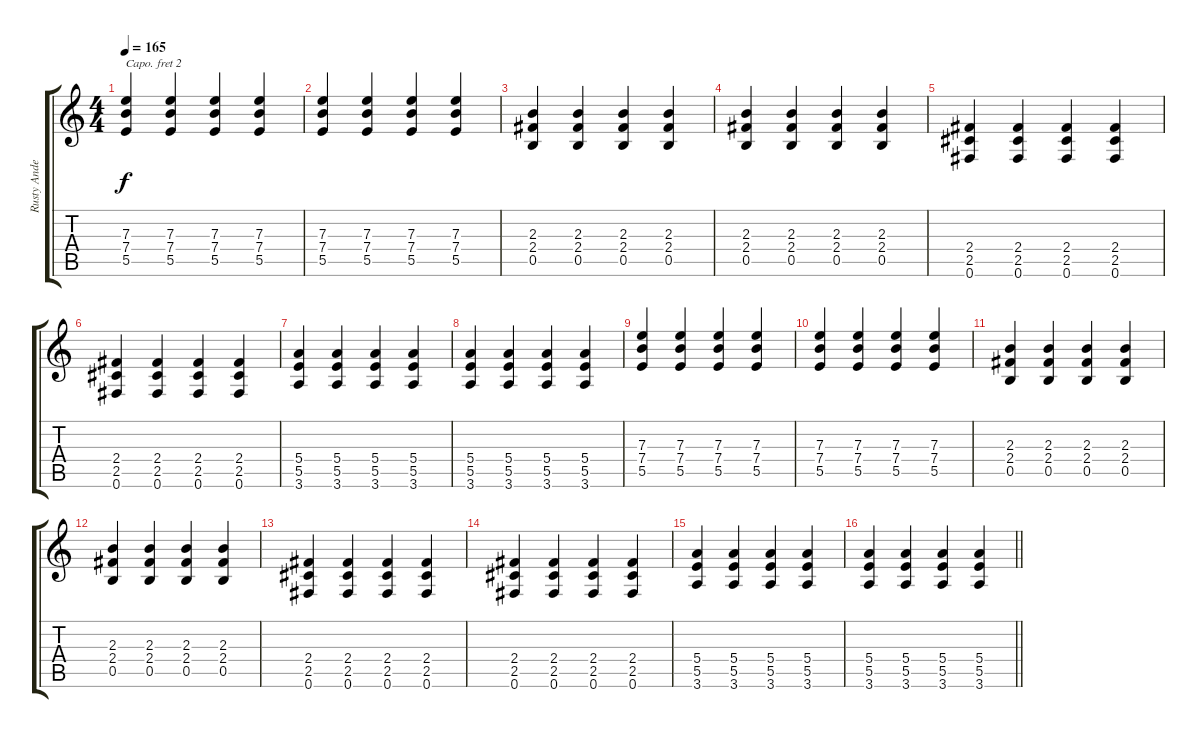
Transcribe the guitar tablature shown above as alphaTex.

\track ("Rusty Anderson" "Rusty Ande") {instrument distortionguitar}
\staff {score tabs}
\capo 2
\tuning (E4 B3 G3 D3 A2 E2) {hide}
\ts (4 4)
\section ("" "")
\tempo 165
\clef g2
\ks c
(7.3 7.4 5.5).4{dy f} (7.3 7.4 5.5).4 (7.3 7.4 5.5).4 (7.3 7.4 5.5).4 |
(7.3 7.4 5.5).4 (7.3 7.4 5.5).4 (7.3 7.4 5.5).4 (7.3 7.4 5.5).4 |
(2.3 2.4 0.5).4 (2.3 2.4 0.5).4 (2.3 2.4 0.5).4 (2.3 2.4 0.5).4 |
(2.3 2.4 0.5).4 (2.3 2.4 0.5).4 (2.3 2.4 0.5).4 (2.3 2.4 0.5).4 |
(2.4 2.5 0.6).4 (2.4 2.5 0.6).4 (2.4 2.5 0.6).4 (2.4 2.5 0.6).4 |
(2.4 2.5 0.6).4 (2.4 2.5 0.6).4 (2.4 2.5 0.6).4 (2.4 2.5 0.6).4 |
(5.4 5.5 3.6).4 (5.4 5.5 3.6).4 (5.4 5.5 3.6).4 (5.4 5.5 3.6).4 |
(5.4 5.5 3.6).4 (5.4 5.5 3.6).4 (5.4 5.5 3.6).4 (5.4 5.5 3.6).4 |
(7.3 7.4 5.5).4 (7.3 7.4 5.5).4 (7.3 7.4 5.5).4 (7.3 7.4 5.5).4 |
(7.3 7.4 5.5).4 (7.3 7.4 5.5).4 (7.3 7.4 5.5).4 (7.3 7.4 5.5).4 |
(2.3 2.4 0.5).4 (2.3 2.4 0.5).4 (2.3 2.4 0.5).4 (2.3 2.4 0.5).4 |
(2.3 2.4 0.5).4 (2.3 2.4 0.5).4 (2.3 2.4 0.5).4 (2.3 2.4 0.5).4 |
(2.4 2.5 0.6).4 (2.4 2.5 0.6).4 (2.4 2.5 0.6).4 (2.4 2.5 0.6).4 |
(2.4 2.5 0.6).4 (2.4 2.5 0.6).4 (2.4 2.5 0.6).4 (2.4 2.5 0.6).4 |
(5.4 5.5 3.6).4 (5.4 5.5 3.6).4 (5.4 5.5 3.6).4 (5.4 5.5 3.6).4 |
\barLineRight lightlight
(5.4 5.5 3.6).4 (5.4 5.5 3.6).4 (5.4 5.5 3.6).4 (5.4 5.5 3.6).4
